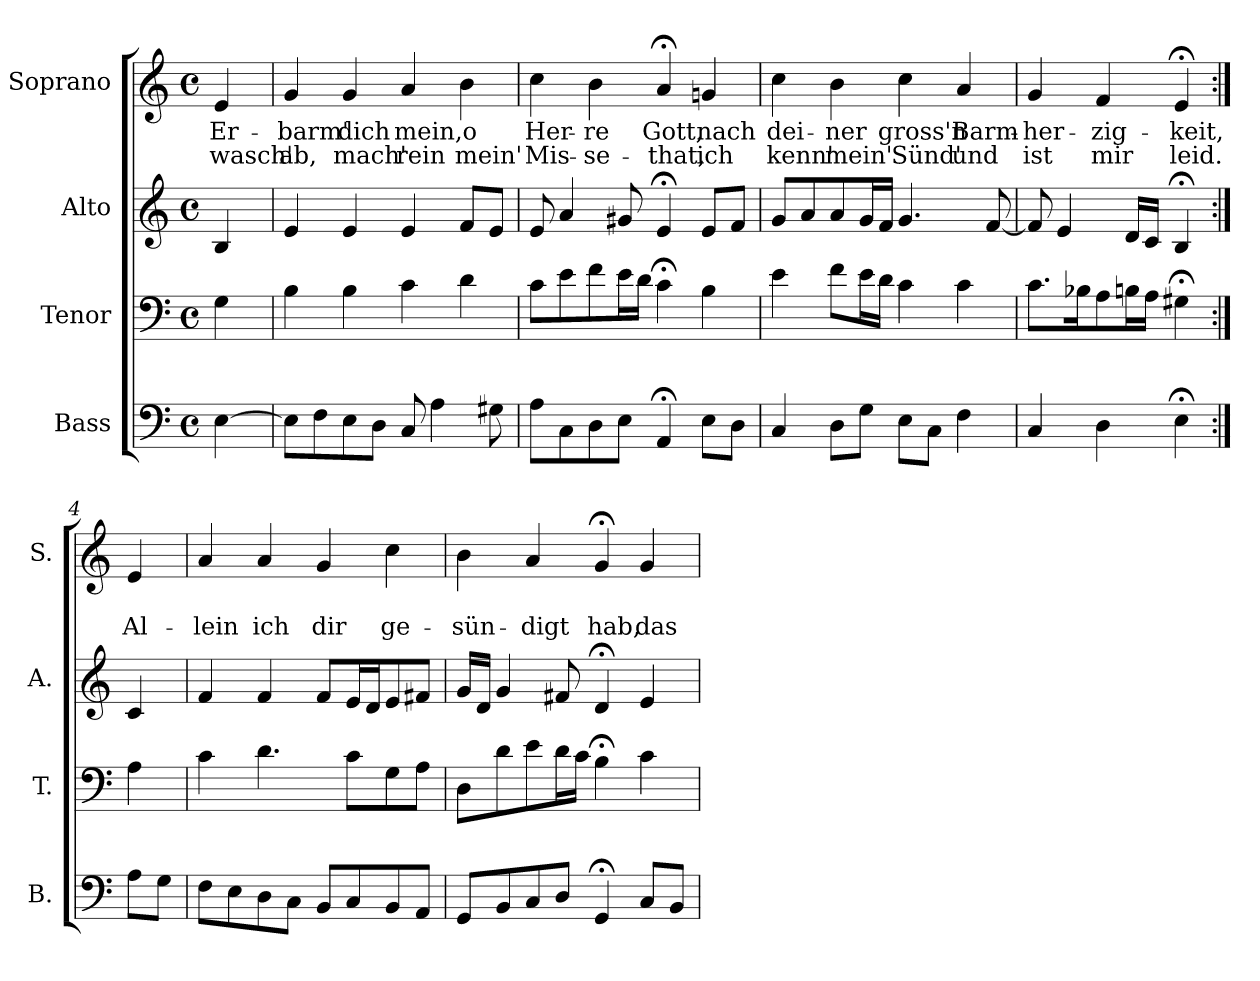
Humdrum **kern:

**kern	**kern	**kern	**kern	**text	**text
*part4	*part3	*part2	*part1	*part1	*part1
*staff4	*staff3	*staff2	*staff1	*staff1	*staff1
*I"Bass	*I"Tenor	*I"Alto	*I"Soprano	*	*
*I'B.	*I'T.	*I'A.	*I'S.	*	*
*clefF4	*clefF4	*clefG2	*clefG2	*	*
*k[]	*k[]	*k[]	*k[]	*	*
*	*	*	*a:	*	*
*M4/4	*M4/4	*M4/4	*M4/4	*	*
*met(c)	*met(c)	*met(c)	*met(c)	*	*
=	=	=	=	=	=
[4E\	4G\	4B/	4e/	Er-	wasch'
=1	=1	=1	=1	=1	=1
8E\L]	4B\	4e/	4g/	-barm'	ab,
8F\	.	.	.	.	.
8E\	4B\	4e/	4g/	dich	mach'
8D\J	.	.	.	.	.
8C/	4c\	4e/	4a/	mein,	rein
4A\	.	.	.	.	.
.	4d\	8f/L	4b\	o	mein'
8G#X\	.	8e/J	.	.	.
=2	=2	=2	=2	=2	=2
8A\L	8c\L	8e/	4cc\	Her-	Mis-
8C\	8e\	4a/	.	.	.
8D\	8f\	.	4b\	-re	-se-
8E\J	16e\L	8g#X/	.	.	.
.	16d\JJ	.	.	.	.
4AA;</	4c;<\	4e;</	4a;</	Gott,	-that,
8E\L	4B\	8e/L	4gn/	nach	ich
8D\J	.	8f/J	.	.	.
=3	=3	=3	=3	=3	=3
4C/	4e\	8g/L	4cc\	dei-	kenn'
.	.	8a/	.	.	.
8D\L	8f\L	8a/	4b\	-ner	mein'
8G\J	16e\L	16g/L	.	.	.
.	16d\JJ	16f/JJ	.	.	.
8E\L	4c\	4.g/	4cc\	gross'n	Sünd'
8C\J	.	.	.	.	.
4F\	4c\	.	4a/	Barm-	und
.	.	[8f/	.	.	.
=4	=4	=4	=4	=4	=4
4C/	8.c\L	8f/]	4g/	-her-	ist
.	.	4e/	.	.	.
.	16B-X\K	.	.	.	.
4D\	8A\	.	4f/	-zig-	mir
.	16Bn\L	16d/LL	.	.	.
.	16A\JJ	16c/JJ	.	.	.
4E;<\	4G#X;<\	4B;</	4e;</	-keit,	leid.
!!LO:LB:g=z
=4a:|!	=4a:|!	=4a:|!	=4a:|!	=4a:|!	=4a:|!
8A\L	4A\	4c/	4e/	.	Al-
8G\J	.	.	.	.	.
=5	=5	=5	=5	=5	=5
8F\L	4c\	4f/	4a/	.	-lein
8E\	.	.	.	.	.
8D\	4.d\	4f/	4a/	.	ich
8C\J	.	.	.	.	.
8BB/L	.	8f/L	4g/	.	dir
8C/	8c\L	16e/L	.	.	.
.	.	16d/J	.	.	.
8BB/	8G\	8e/	4cc\	.	ge-
8AA/J	8A\J	8f#X/J	.	.	.
=6	=6	=6	=6	=6	=6
8GG/L	8D\L	16g/LL	4b\	.	-sün-
.	.	16d/JJ	.	.	.
8BB/	8d\	4g/	.	.	.
8C/	8e\	.	4a/	.	-digt
8D/J	16d\L	8f#X/	.	.	.
.	16c\JJ	.	.	.	.
4GG;</	4B;<\	4d;</	4g;</	.	hab,
8C/L	4c\	4e/	4g/	.	das
8BB/J	.	.	.	.	.
=	=	=	=	=	=
*-	*-	*-	*-	*-	*-
